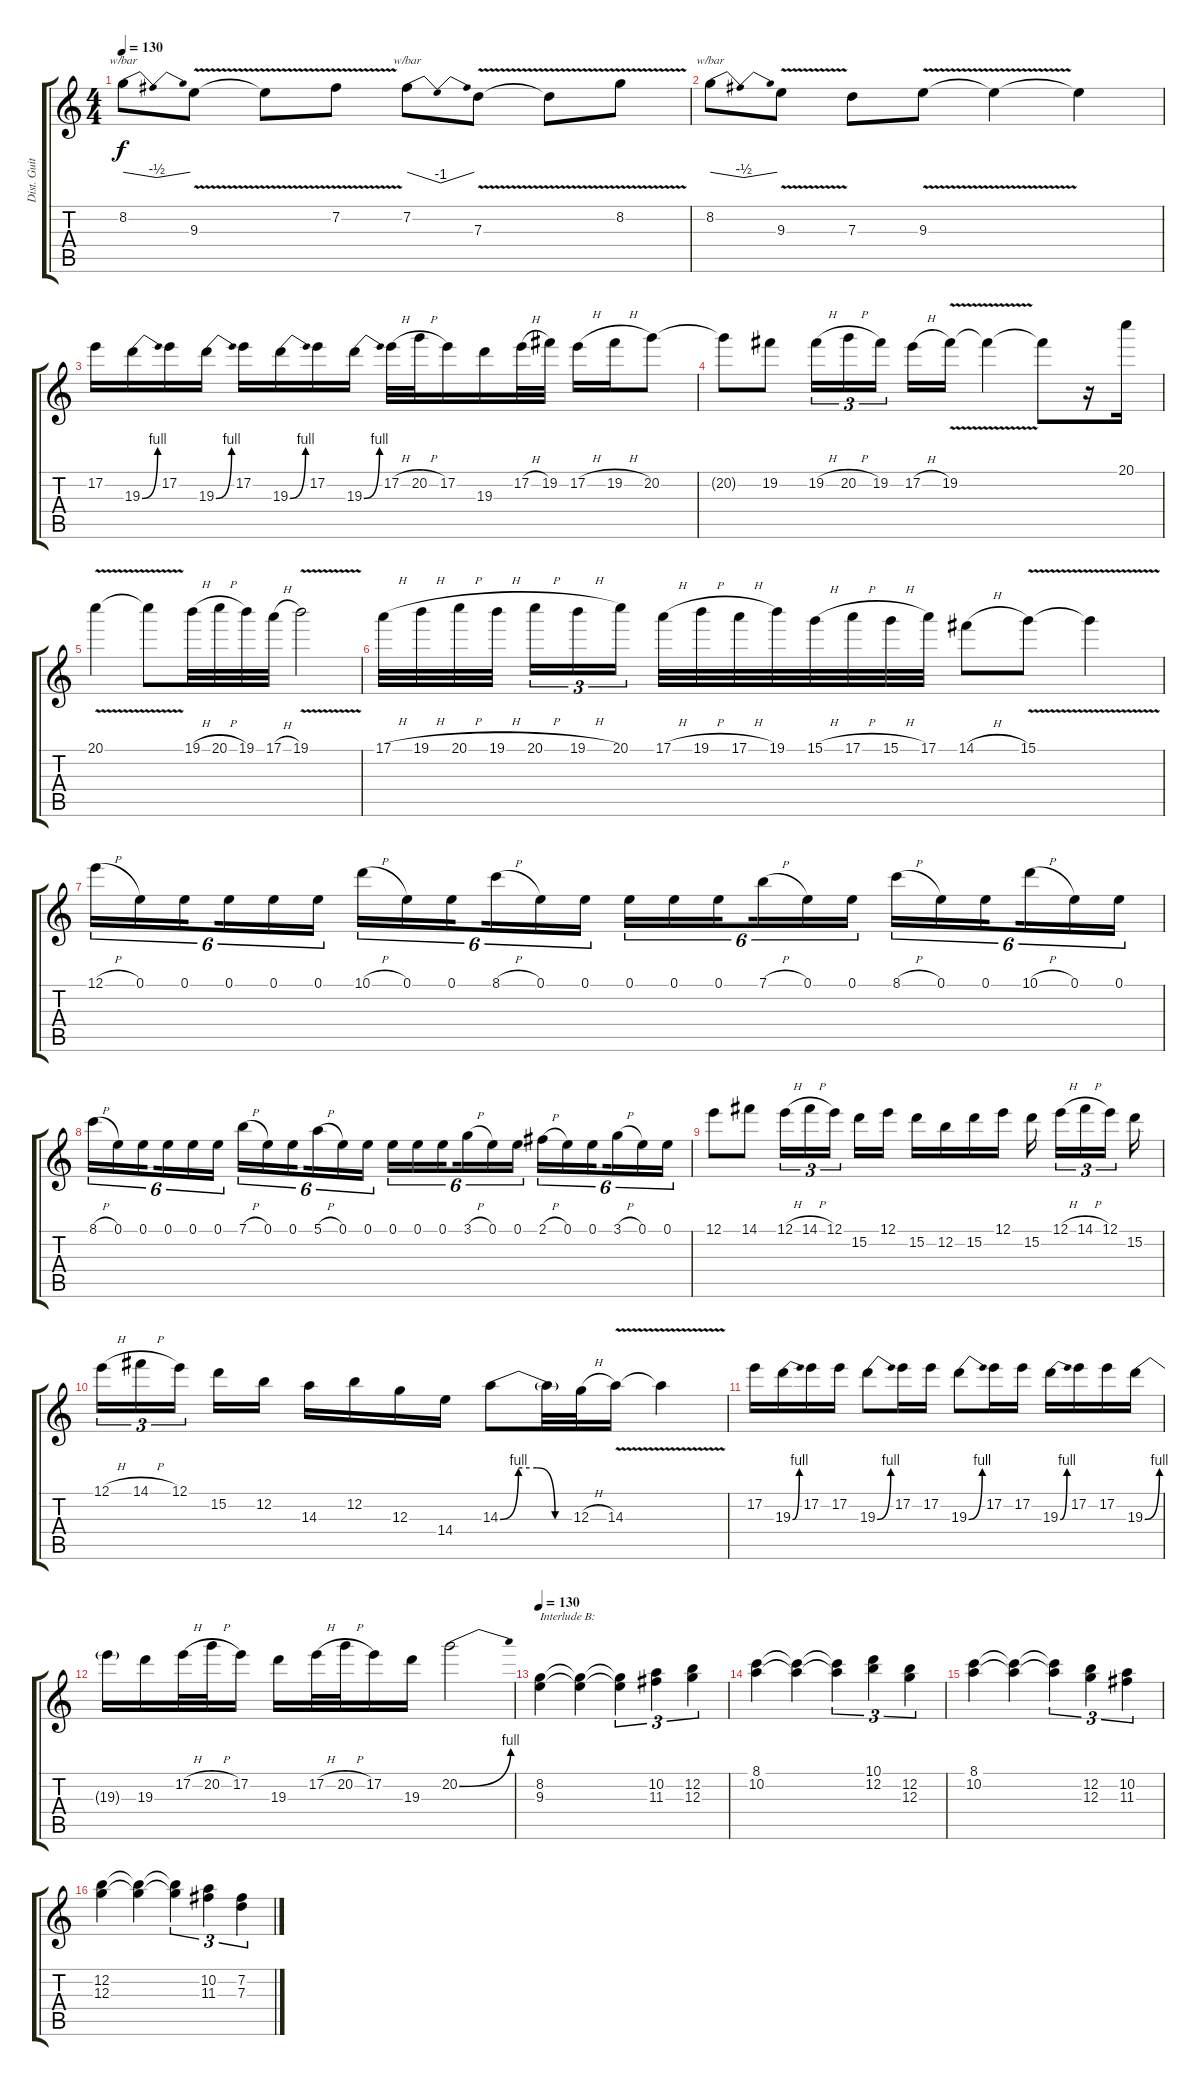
\track ("Dist. Guitar 1" "Dist. Guit") {instrument distortionguitar}
\staff {score tabs}
\tuning (E4 B3 G3 D3 A2 E2) {hide}
\ts (4 4)
\tempo 130
\clef g2
\ks c
8.2.8{tbe (dip default 0 0 30 -2 60 0) dy f} 9.3{v}.8 9.3{t}.8 7.2{v}.8 7.2.8{tbe (dip default 0 0 30 -4 60 0)} 7.3{v}.8 7.3{t}.8 8.2{v}.8 |
8.2.8{tbe (dip default 0 0 30 -2 60 0)} 9.3{v}.8 7.3.8 9.3{v}.8 9.3{t}.4 9.3{t}.4 |
17.2.16 19.3{be (bend 0 0 60 4)}.16 17.2.16 19.3{be (bend 0 0 60 4)}.16 17.2.16 19.3{be (bend 0 0 60 4)}.16 17.2.16 19.3{be (bend 0 0 60 4)}.16 17.2{h}.32 20.2{h}.32 17.2.16 19.3.16 17.2{h}.32 19.2.32 17.2{h}.16 19.2{h}.16 20.2.8 |
20.2{t}.8 19.2.8 19.2{h}.16{tu (3 2)} 20.2{h}.16{tu (3 2)} 19.2.16{tu (3 2) beam splitsecondary} 17.2{h}.16 19.2{v}.16 19.2{t}.4 19.2{t}.8 r.16 20.1.16 |
20.1{v}.4 20.1{t}.8 19.1{h}.32 20.1{h}.32 19.1.32 17.1{h}.32 19.1{v}.2 |
17.1{h}.32 19.1{h}.32 20.1{h}.32 19.1{h}.32{beam splitsecondary} 20.1{h}.16{tu (3 2)} 19.1{h}.16{tu (3 2)} 20.1.16{tu (3 2)} 17.1{h}.32 19.1{h}.32 17.1{h}.32 19.1.32 15.1{h}.32 17.1{h}.32 15.1{h}.32 17.1.32 14.1{h}.8 15.1{v}.8 15.1{t}.4 |
12.1{h}.16{tu (6 4)} 0.1.16{tu (6 4)} 0.1.16{tu (6 4) beam splitsecondary} 0.1.16{tu (6 4)} 0.1.16{tu (6 4)} 0.1.16{tu (6 4)} 10.1{h}.16{tu (6 4)} 0.1.16{tu (6 4)} 0.1.16{tu (6 4) beam splitsecondary} 8.1{h}.16{tu (6 4)} 0.1.16{tu (6 4)} 0.1.16{tu (6 4)} 0.1.16{tu (6 4)} 0.1.16{tu (6 4)} 0.1.16{tu (6 4) beam splitsecondary} 7.1{h}.16{tu (6 4)} 0.1.16{tu (6 4)} 0.1.16{tu (6 4)} 8.1{h}.16{tu (6 4)} 0.1.16{tu (6 4)} 0.1.16{tu (6 4) beam splitsecondary} 10.1{h}.16{tu (6 4)} 0.1.16{tu (6 4)} 0.1.16{tu (6 4)} |
8.1{h}.16{tu (6 4)} 0.1.16{tu (6 4)} 0.1.16{tu (6 4) beam splitsecondary} 0.1.16{tu (6 4)} 0.1.16{tu (6 4)} 0.1.16{tu (6 4)} 7.1{h}.16{tu (6 4)} 0.1.16{tu (6 4)} 0.1.16{tu (6 4) beam splitsecondary} 5.1{h}.16{tu (6 4)} 0.1.16{tu (6 4)} 0.1.16{tu (6 4)} 0.1.16{tu (6 4)} 0.1.16{tu (6 4)} 0.1.16{tu (6 4) beam splitsecondary} 3.1{h}.16{tu (6 4)} 0.1.16{tu (6 4)} 0.1.16{tu (6 4)} 2.1{h}.16{tu (6 4)} 0.1.16{tu (6 4)} 0.1.16{tu (6 4) beam splitsecondary} 3.1{h}.16{tu (6 4)} 0.1.16{tu (6 4)} 0.1.16{tu (6 4)} |
12.1.8 14.1.8 12.1{h}.16{tu (3 2)} 14.1{h}.16{tu (3 2)} 12.1.16{tu (3 2) beam splitsecondary} 15.2.16 12.1.16 15.2.16 12.2.16 15.2.16 12.1.16 15.2.16{beam splitsecondary} 12.1{h}.16{tu (3 2)} 14.1{h}.16{tu (3 2)} 12.1.16{tu (3 2) beam splitsecondary} 15.2.16 |
12.1{h}.16{tu (3 2)} 14.1{h}.16{tu (3 2)} 12.1.16{tu (3 2) beam splitsecondary} 15.2.16 12.2.16 14.3.16 12.2.16 12.3.16 14.4.16 14.3{be (custom 0 0 15 4 30 4 45 0 60 0)}.8 14.3{t}.32 12.3{h}.32 14.3{v}.16 14.3{t}.4 |
17.2.16 19.3{be (bend 0 0 60 4)}.16 17.2.16 17.2.16 19.3{be (bend 0 0 60 4)}.8 17.2.16 17.2.16 19.3{be (bend 0 0 60 4)}.8 17.2.16 17.2.16 19.3{be (bend 0 0 60 4)}.16 17.2.16 17.2.16 19.3{be (bend 0 0 60 4)}.16 |
19.3{t}.16 19.3.16 17.2{h}.32 20.2{h}.32 17.2.16 19.3.16 17.2{h}.32 20.2{h}.32 17.2.16 19.3.16 20.2{be (bend 0 0 60 4)}.2 |
\tempo 130
(8.2 9.3).4{txt "Interlude B:" volume 10 instrument distortionguitar} (8.2{t} 9.3{t}).4 (8.2{t} 9.3{t}).4{tu (3 2)} (10.2 11.3).4{tu (3 2)} (12.2 12.3).4{tu (3 2)} |
(8.1 10.2).4 (8.1{t} 10.2{t}).4 (8.1{t} 10.2{t}).4{tu (3 2)} (10.1 12.2).4{tu (3 2)} (12.2 12.3).4{tu (3 2)} |
(8.1 10.2).4 (8.1{t} 10.2{t}).4 (8.1{t} 10.2{t}).4{tu (3 2)} (12.2 12.3).4{tu (3 2)} (10.2 11.3).4{tu (3 2)} |
(12.2 12.3).4 (12.2{t} 12.3{t}).4 (12.2{t} 12.3{t}).4{tu (3 2)} (10.2 11.3).4{tu (3 2)} (7.2 7.3).4{tu (3 2)}
